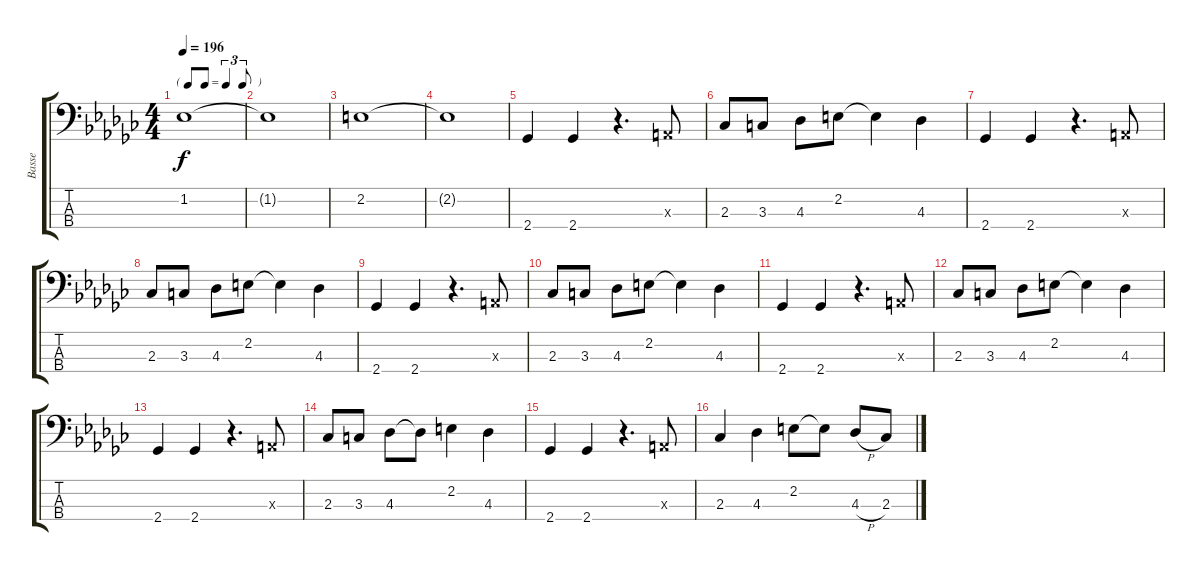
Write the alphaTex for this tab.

\track ("Basse " "Basse ") {instrument electricbassfinger}
\staff {score tabs}
\tuning (G2 D2 A1 E1) {hide}
\ts (4 4)
\tf triplet8th
\tempo 196
\clef f4
\ks gb
1.2.1{dy f} |
1.2{t}.1 |
2.2.1 |
2.2{t}.1 |
2.4.4 2.4.4 r.4{d} 0.3{x}.8 |
2.3.8 3.3.8 4.3.8 2.2.8 2.2{t}.4 4.3.4 |
2.4.4 2.4.4 r.4{d} 0.3{x}.8 |
2.3.8 3.3.8 4.3.8 2.2.8 2.2{t}.4 4.3.4 |
2.4.4 2.4.4 r.4{d} 0.3{x}.8 |
2.3.8 3.3.8 4.3.8 2.2.8 2.2{t}.4 4.3.4 |
2.4.4 2.4.4 r.4{d} 0.3{x}.8 |
2.3.8 3.3.8 4.3.8 2.2.8 2.2{t}.4 4.3.4 |
2.4.4 2.4.4 r.4{d} 0.3{x}.8 |
2.3.8 3.3.8 4.3.8 4.3{t}.8 2.2.4 4.3.4 |
2.4.4 2.4.4 r.4{d} 0.3{x}.8 |
2.3.4 4.3.4 2.2.8 2.2{t}.8 4.3{h}.8 2.3.8
